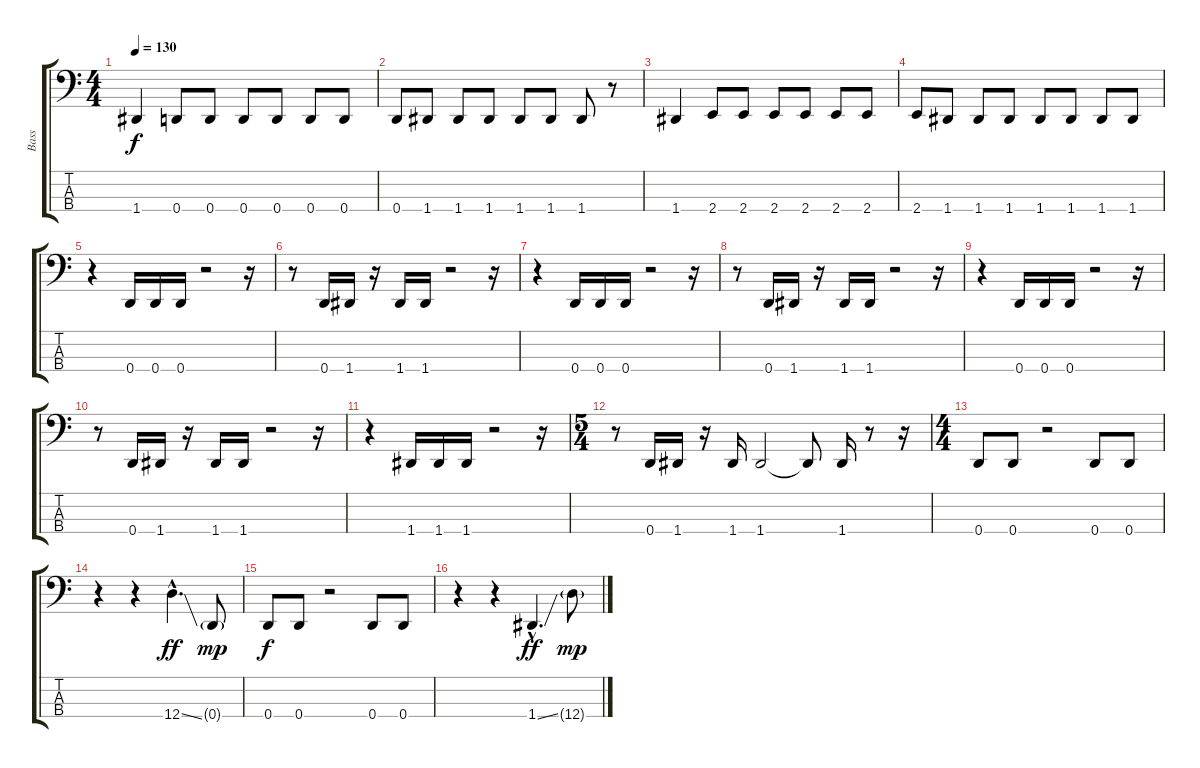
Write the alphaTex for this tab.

\track ("Bass" "Bass") {instrument electricbassfinger}
\staff {score tabs}
\tuning (G2 D2 A1 D1) {hide}
\ts (4 4)
\tempo 130
\clef f4
\ks c
1.4.4{dy f} 0.4.8 0.4.8 0.4.8 0.4.8 0.4.8 0.4.8 |
0.4.8 1.4.8 1.4.8 1.4.8 1.4.8 1.4.8 1.4.8 r.8 |
1.4.4 2.4.8 2.4.8 2.4.8 2.4.8 2.4.8 2.4.8 |
2.4.8 1.4.8 1.4.8 1.4.8 1.4.8 1.4.8 1.4.8 1.4.8 |
r.4 0.4.16 0.4.16 0.4.16 r.2 r.16 |
r.8 0.4.16 1.4.16 r.16 1.4.16 1.4.16 r.2 r.16 |
r.4 0.4.16 0.4.16 0.4.16 r.2 r.16 |
r.8 0.4.16 1.4.16 r.16 1.4.16 1.4.16 r.2 r.16 |
r.4 0.4.16 0.4.16 0.4.16 r.2 r.16 |
r.8 0.4.16 1.4.16 r.16 1.4.16 1.4.16 r.2 r.16 |
r.4 1.4.16 1.4.16 1.4.16 r.2 r.16 |
\ts (5 4)
r.8 0.4.16 1.4.16 r.16 1.4.16 1.4.2 1.4{t}.8 1.4.16 r.8 r.16 |
\ts (4 4)
0.4.8 0.4.8 r.2 0.4.8 0.4.8 |
r.4 r.4 12.4{ss hac}.4{d dy ff} 0.4{g}.8{dy mp} |
0.4.8{dy f} 0.4.8 r.2 0.4.8 0.4.8 |
r.4 r.4 1.4{ss hac}.4{d dy ff} 12.4{g}.8{dy mp}
